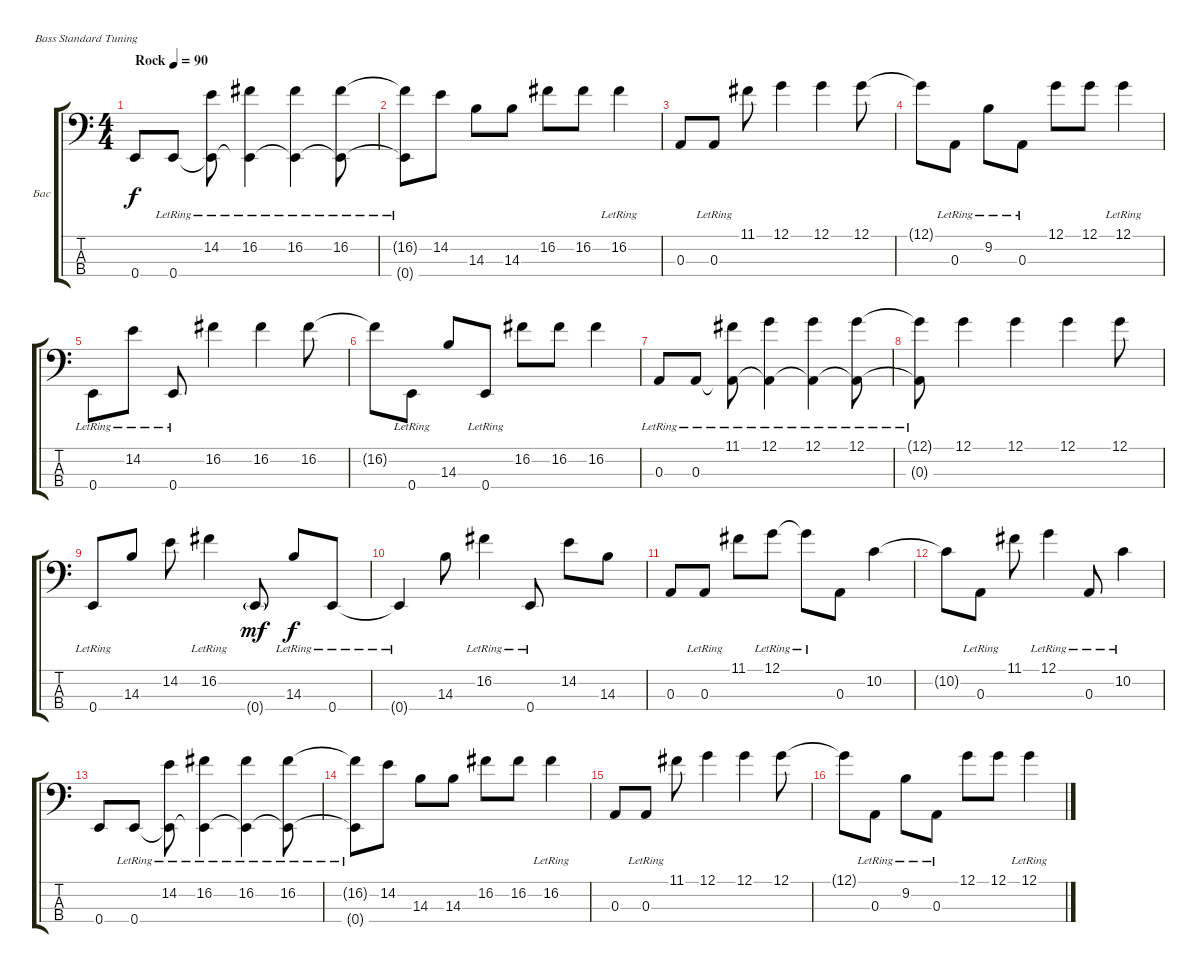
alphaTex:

\defaultSystemsLayout 4
\bracketExtendMode groupsimilarinstruments
\firstSystemTrackNameOrientation horizontal
\otherSystemsTrackNameOrientation horizontal
\track ("Бас" "Бас") {instrument electricbassfinger}
\staff {score tabs}
\tuning (G2 D2 A1 E1)
\ts (4 4)
\tempo (90 "Rock")
\clef f4
\scale
0.487395
\ks c
0.4.8{dy f instrument electricbassfinger} 0.4{lr}.8 (14.2 0.4{lr t}).8 (16.2 0.4{lr t}).4 (16.2 0.4{lr t}).4 (16.2 0.4{lr t}).8 |
\scale
0.256303 (16.2{t} 0.4{lr t}).8 14.2.8 14.3.8 14.3.8 16.2.8 16.2.8 16.2{lr}.4 |
\scale
0.256303 0.3.8 0.3{lr}.8 11.1.8 12.1.4 12.1.4 12.1.8 |
\scale
0.333333 12.1{t}.8 0.3{lr}.8 9.2{lr}.8 0.3{lr}.8 12.1.8 12.1.8 12.1{lr}.4 |
\scale
0.333333 0.4{lr}.8 14.2{lr}.8 0.4{lr}.8 16.2.4 16.2.4 16.2.8 |
\scale
0.333333 16.2{t}.8 0.4{lr}.8 14.3.8 0.4{lr}.8 16.2.8 16.2.8 16.2.4 |
\scale
0.333333 0.3{lr}.8 0.3{lr}.8 (11.1 0.3{lr t}).8 (12.1 0.3{lr t}).4 (12.1 0.3{lr t}).4 (12.1 0.3{lr t}).8 |
\scale
0.333333 (12.1{t} 0.3{lr t}).8 12.1.4 12.1.4 12.1.4 12.1.8 |
\scale
0.333333 0.4{lr}.8 14.3.8 14.2.8 16.2{lr}.4 0.4{g}.8{dy mf} 14.3{lr}.8{dy f} 0.4{lr}.8 |
\scale
0.333333 0.4{lr t}.4 14.3.8 16.2{lr}.4 0.4{lr}.8 14.2.8 14.3.8 |
\scale
0.333333 0.3.8 0.3{lr}.8 11.1.8 12.1{lr}.8 12.1{lr t}.8 0.3.8 10.2.4 |
\scale
0.333333 10.2{t}.8 0.3{lr}.8 11.1.8 12.1{lr}.4 0.3{lr}.8 10.2{lr}.4 |
\scale
0.333333 0.4.8 0.4{lr}.8 (14.2 0.4{lr t}).8 (16.2 0.4{lr t}).4 (16.2 0.4{lr t}).4 (16.2 0.4{lr t}).8 |
\scale
0.333333 (16.2{t} 0.4{lr t}).8 14.2.8 14.3.8 14.3.8 16.2.8 16.2.8 16.2{lr}.4 |
\scale
0.333333 0.3.8 0.3{lr}.8 11.1.8 12.1.4 12.1.4 12.1.8 |
\scale
0.333333 12.1{t}.8 0.3{lr}.8 9.2{lr}.8 0.3{lr}.8 12.1.8 12.1.8 12.1{lr}.4
